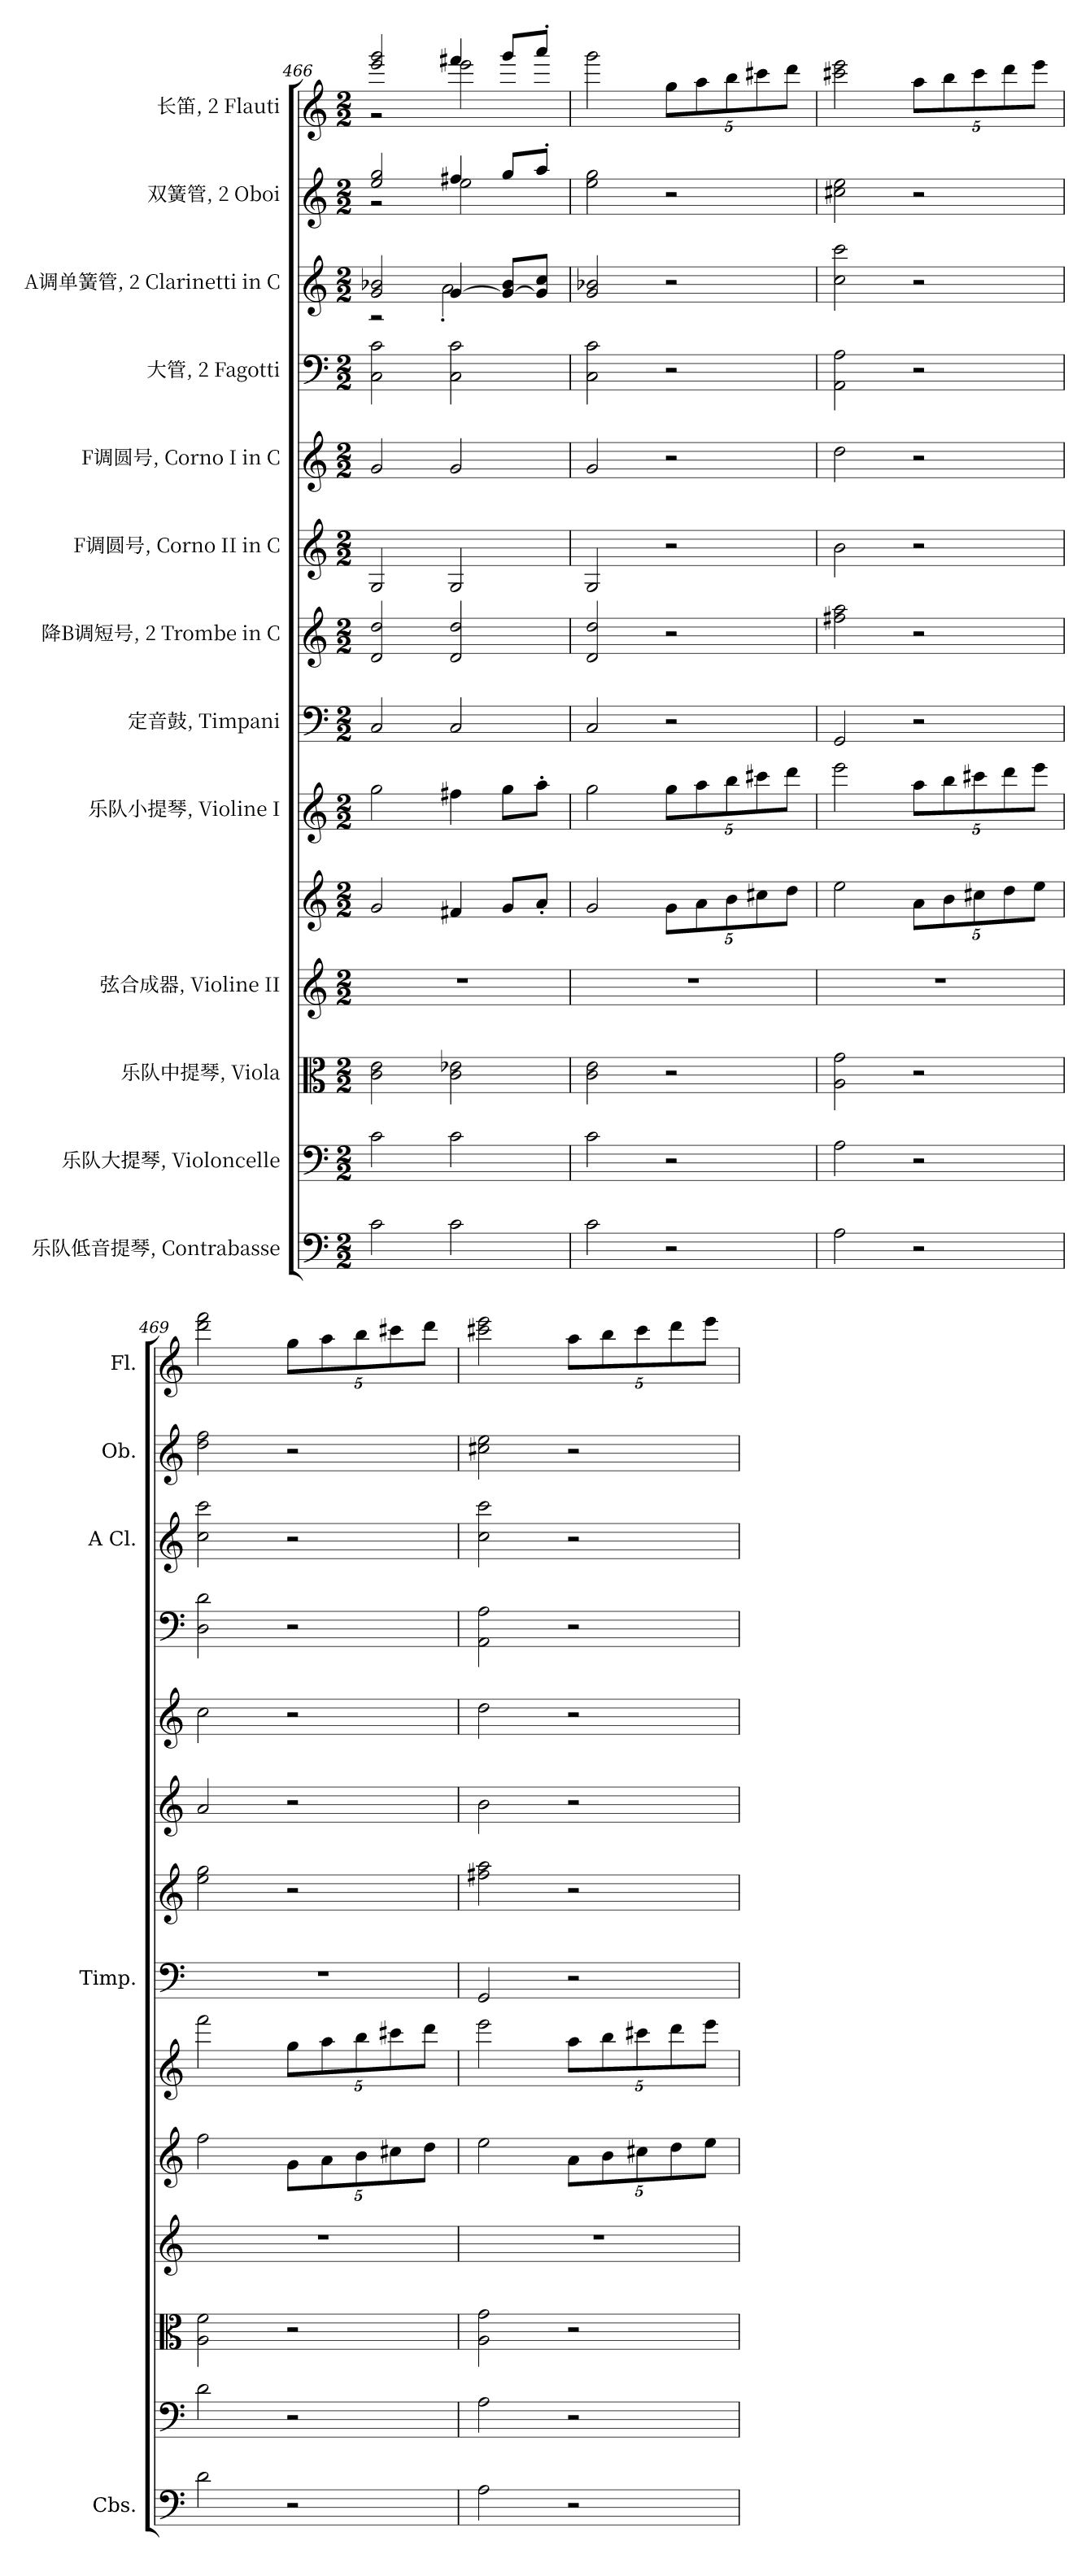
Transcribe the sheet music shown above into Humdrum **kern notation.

**kern	**kern	**kern	**kern	**kern	**kern	**kern	**kern	**kern	**kern	**kern	**kern	**kern	**kern
*part13	*part12	*part11	*part10	*part10	*part9	*part8	*part7	*part6	*part5	*part4	*part3	*part2	*part1
*staff14	*staff13	*staff12	*staff11	*staff10	*staff9	*staff8	*staff7	*staff6	*staff5	*staff4	*staff3	*staff2	*staff1
*I"乐队低音提琴, Contrabasse	*I"乐队大提琴, Violoncelle	*I"乐队中提琴, Viola	*I"弦合成器, Violine II	*	*I"乐队小提琴, Violine I	*I"定音鼓, Timpani	*I"降B调短号, 2 Trombe in C	*I"F调圆号, Corno II in C	*I"F调圆号, Corno I in C	*I"大管, 2 Fagotti	*I"A调单簧管, 2 Clarinetti in C	*I"双簧管, 2 Oboi	*I"长笛, 2 Flauti
*I'Cbs.	*	*	*	*	*	*I'Timp.	*	*	*	*	*I'A Cl.	*I'Ob.	*I'Fl.
*clefF4	*clefF4	*clefC3	*clefG2	*clefG2	*clefG2	*clefF4	*clefG2	*clefG2	*clefG2	*clefF4	*clefG2	*clefG2	*clefG2
*ITrd7c12	*	*	*	*	*	*	*ITrd1c2	*ITrd4c7	*ITrd4c7	*	*ITrd2c3	*	*
*k[]	*k[]	*k[]	*k[]	*k[]	*k[]	*k[]	*k[b-e-]	*k[b-]	*k[b-]	*k[]	*k[f#c#g#]	*k[]	*k[]
*M2/2	*M2/2	*M2/2	*M2/2	*M2/2	*M2/2	*M2/2	*M2/2	*M2/2	*M2/2	*M2/2	*M2/2	*M2/2	*M2/2
*MM280	*MM280	*MM280	*MM280	*MM280	*MM280	*MM280	*MM280	*MM280	*MM280	*MM280	*MM280	*MM280	*MM280
=466	=466	=466	=466	=466	=466	=466	=466	=466	=466	=466	=466	=466	=466
*	*	*	*	*	*	*	*	*	*	*	*^	*^	*^
2C\	2c\	2c\ 2e\	1r	2g/	2gg\	2C/	2c/ 2cc/	2C/	2c/	2C\ 2c\	2e/ 2gn/	2r	2ee/ 2gg/	2r	2eee/ 2ggg/	2r
*	*	*	*	*	*	*	*	*	*	*	*	*	*	*	*MM293	*
2C\	2c\	2c\ 2e-X\	.	4f#X/	4ff#X\	2C/	2c/ 2cc/	2C/	2c/	2C\ 2c\	[4e/	2f#'\	4ff#X/	2ee\	4fff#X/	2eee\
.	.	.	.	8g/L	8gg\L	.	.	.	.	.	8e/_ 8g/L	.	8gg/L	.	8ggg/L	.
.	.	.	.	8a'/J	8aa'\J	.	.	.	.	.	8e/] 8a/J	.	8aa'/J	.	8aaa'/J	.
*	*	*	*	*	*	*	*	*	*	*	*v	*v	*	*	*v	*v
*	*	*	*	*	*	*	*	*	*	*	*	*v	*v	*
=467	=467	=467	=467	=467	=467	=467	=467	=467	=467	=467	=467	=467	=467
*	*	*	*	*	*	*	*	*	*	*	*	*	*MM280
2C\	2c\	2c\ 2e\	1r	2g/	2gg\	2C/	2c/ 2cc/	2C/	2c/	2C\ 2c\	2e/ 2gn/	2ee\ 2gg\	2ggg\
*	*	*	*	*Xbrackettup	*Xbrackettup	*	*	*	*	*	*	*	*Xbrackettup
*	*	*	*	*	*	*	*	*	*	*	*	*	*MM293
2r	2r	2r	.	10g\L	10gg\L	2r	2r	2r	2r	2r	2r	2r	10gg\L
.	.	.	.	10a\	10aa\	.	.	.	.	.	.	.	10aa\
.	.	.	.	10b\	10bb\	.	.	.	.	.	.	.	10bb\
.	.	.	.	10cc#X\	10ccc#X\	.	.	.	.	.	.	.	10ccc#X\
.	.	.	.	10dd\J	10ddd\J	.	.	.	.	.	.	.	10ddd\J
=468	=468	=468	=468	=468	=468	=468	=468	=468	=468	=468	=468	=468	=468
*	*	*	*	*	*	*	*	*	*	*	*	*	*MM280
2AA\	2A\	2A\ 2g\	1r	2ee\	2eee\	2GG/	2een\ 2gg\	2e\	2g\	2AA\ 2A\	2a\ 2aa\	2cc#X\ 2ee\	2ccc#X\ 2eee\
*	*	*	*	*	*	*	*	*	*	*	*	*	*MM293
2r	2r	2r	.	10a\L	10aa\L	2r	2r	2r	2r	2r	2r	2r	10aa\L
.	.	.	.	10b\	10bb\	.	.	.	.	.	.	.	10bb\
.	.	.	.	10cc#X\	10ccc#X\	.	.	.	.	.	.	.	10ccc#\
.	.	.	.	10dd\	10ddd\	.	.	.	.	.	.	.	10ddd\
.	.	.	.	10ee\J	10eee\J	.	.	.	.	.	.	.	10eee\J
!!LO:PB:g=z
=469	=469	=469	=469	=469	=469	=469	=469	=469	=469	=469	=469	=469	=469
*	*	*	*	*	*	*	*	*	*	*	*	*	*MM280
2D\	2d\	2A\ 2f\	1r	2ff\	2fff\	1r	2dd\ 2ff\	2d/	2f\	2D\ 2d\	2a\ 2aa\	2dd\ 2ff\	2ddd\ 2fff\
*	*	*	*	*	*	*	*	*	*	*	*	*	*MM293
2r	2r	2r	.	10g\L	10gg\L	.	2r	2r	2r	2r	2r	2r	10gg\L
.	.	.	.	10a\	10aa\	.	.	.	.	.	.	.	10aa\
.	.	.	.	10b\	10bb\	.	.	.	.	.	.	.	10bb\
.	.	.	.	10cc#X\	10ccc#X\	.	.	.	.	.	.	.	10ccc#X\
.	.	.	.	10dd\J	10ddd\J	.	.	.	.	.	.	.	10ddd\J
=470	=470	=470	=470	=470	=470	=470	=470	=470	=470	=470	=470	=470	=470
*	*	*	*	*	*	*	*	*	*	*	*	*	*MM280
2AA\	2A\	2A\ 2g\	1r	2ee\	2eee\	2GG/	2een\ 2gg\	2e\	2g\	2AA\ 2A\	2a\ 2aa\	2cc#X\ 2ee\	2ccc#X\ 2eee\
*	*	*	*	*	*	*	*	*	*	*	*	*	*MM293
2r	2r	2r	.	10a\L	10aa\L	2r	2r	2r	2r	2r	2r	2r	10aa\L
.	.	.	.	10b\	10bb\	.	.	.	.	.	.	.	10bb\
.	.	.	.	10cc#X\	10ccc#X\	.	.	.	.	.	.	.	10ccc#\
.	.	.	.	10dd\	10ddd\	.	.	.	.	.	.	.	10ddd\
.	.	.	.	10ee\J	10eee\J	.	.	.	.	.	.	.	10eee\J
=	=	=	=	=	=	=	=	=	=	=	=	=	=
*-	*-	*-	*-	*-	*-	*-	*-	*-	*-	*-	*-	*-	*-
